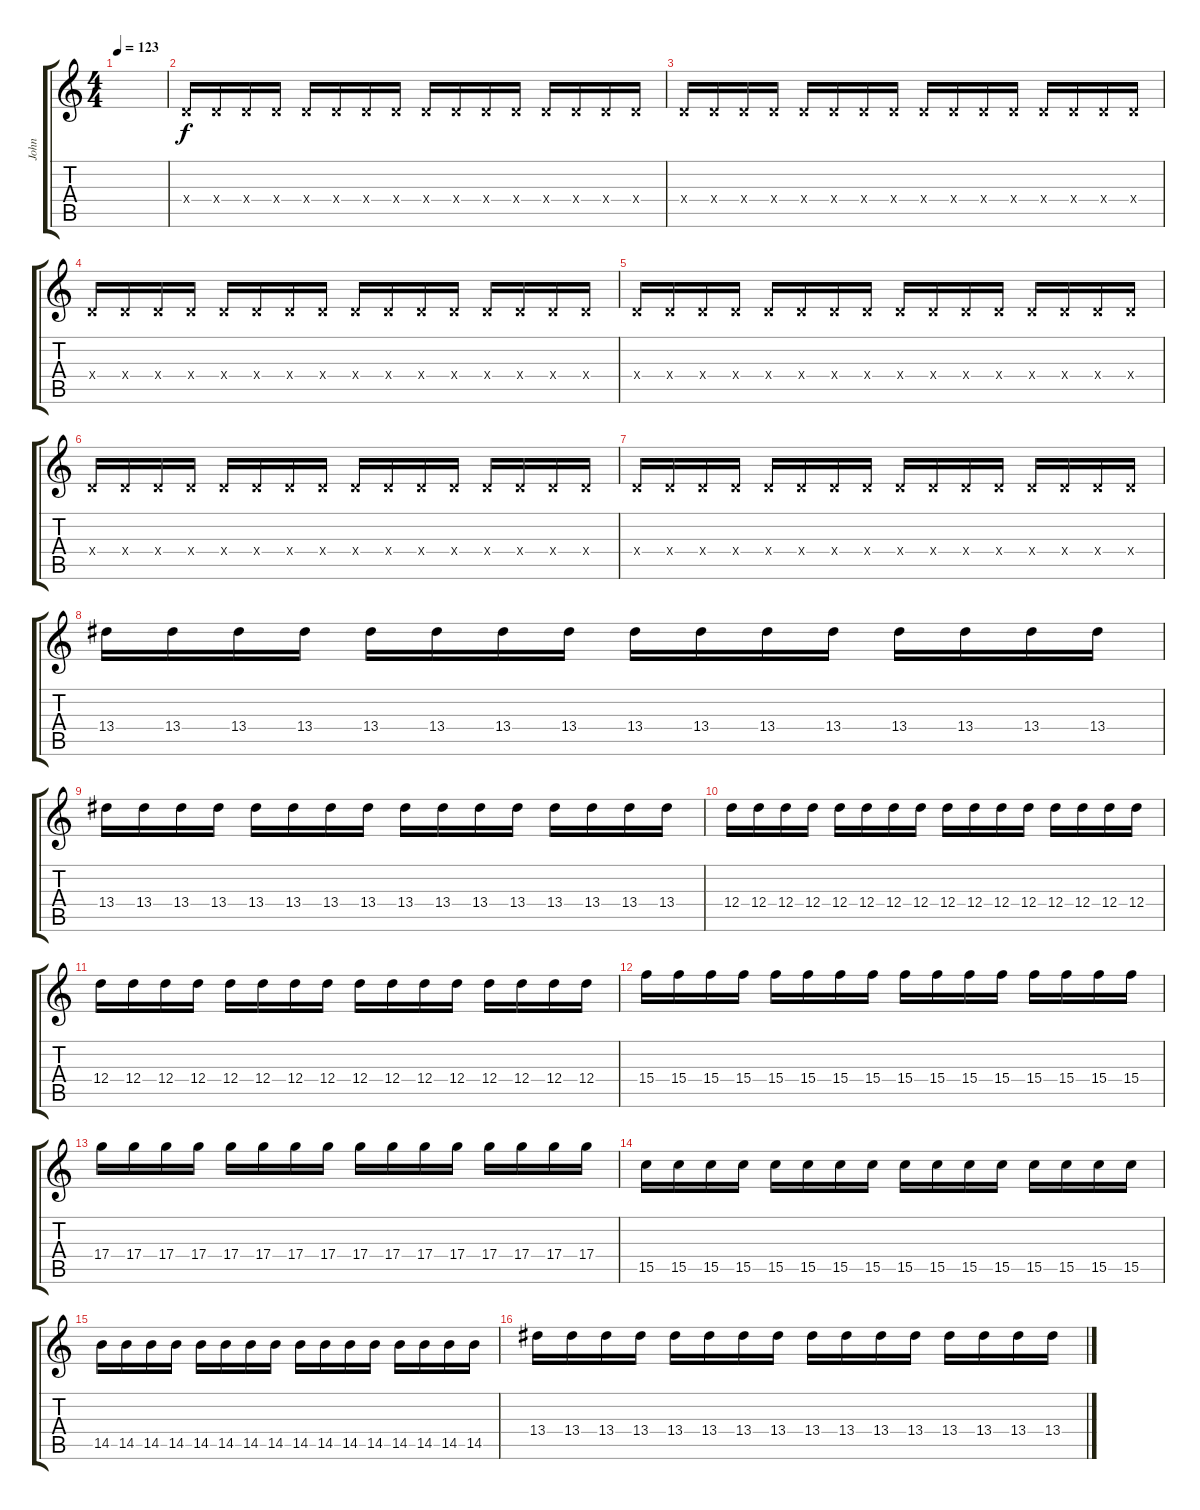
\track ("John" "John") {instrument electricguitarmuted}
\staff {score tabs}
\tuning (E4 B3 G3 D3 A2 E2) {hide}
\ts (4 4)
\tempo 123
\clef g2
\ks c
|
0.4{x}.16 0.4{x}.16 0.4{x}.16 0.4{x}.16 0.4{x}.16 0.4{x}.16 0.4{x}.16 0.4{x}.16 0.4{x}.16 0.4{x}.16 0.4{x}.16 0.4{x}.16 0.4{x}.16 0.4{x}.16 0.4{x}.16 0.4{x}.16 |
0.4{x}.16 0.4{x}.16 0.4{x}.16 0.4{x}.16 0.4{x}.16 0.4{x}.16 0.4{x}.16 0.4{x}.16 0.4{x}.16 0.4{x}.16 0.4{x}.16 0.4{x}.16 0.4{x}.16 0.4{x}.16 0.4{x}.16 0.4{x}.16 |
0.4{x}.16 0.4{x}.16 0.4{x}.16 0.4{x}.16 0.4{x}.16 0.4{x}.16 0.4{x}.16 0.4{x}.16 0.4{x}.16 0.4{x}.16 0.4{x}.16 0.4{x}.16 0.4{x}.16 0.4{x}.16 0.4{x}.16 0.4{x}.16 |
0.4{x}.16 0.4{x}.16 0.4{x}.16 0.4{x}.16 0.4{x}.16 0.4{x}.16 0.4{x}.16 0.4{x}.16 0.4{x}.16 0.4{x}.16 0.4{x}.16 0.4{x}.16 0.4{x}.16 0.4{x}.16 0.4{x}.16 0.4{x}.16 |
0.4{x}.16 0.4{x}.16 0.4{x}.16 0.4{x}.16 0.4{x}.16 0.4{x}.16 0.4{x}.16 0.4{x}.16 0.4{x}.16 0.4{x}.16 0.4{x}.16 0.4{x}.16 0.4{x}.16 0.4{x}.16 0.4{x}.16 0.4{x}.16 |
0.4{x}.16 0.4{x}.16 0.4{x}.16 0.4{x}.16 0.4{x}.16 0.4{x}.16 0.4{x}.16 0.4{x}.16 0.4{x}.16 0.4{x}.16 0.4{x}.16 0.4{x}.16 0.4{x}.16 0.4{x}.16 0.4{x}.16 0.4{x}.16 |
13.4.16 13.4.16 13.4.16 13.4.16 13.4.16 13.4.16 13.4.16 13.4.16 13.4.16 13.4.16 13.4.16 13.4.16 13.4.16 13.4.16 13.4.16 13.4.16 |
13.4.16 13.4.16 13.4.16 13.4.16 13.4.16 13.4.16 13.4.16 13.4.16 13.4.16 13.4.16 13.4.16 13.4.16 13.4.16 13.4.16 13.4.16 13.4.16 |
12.4.16 12.4.16 12.4.16 12.4.16 12.4.16 12.4.16 12.4.16 12.4.16 12.4.16 12.4.16 12.4.16 12.4.16 12.4.16 12.4.16 12.4.16 12.4.16 |
12.4.16 12.4.16 12.4.16 12.4.16 12.4.16 12.4.16 12.4.16 12.4.16 12.4.16 12.4.16 12.4.16 12.4.16 12.4.16 12.4.16 12.4.16 12.4.16 |
15.4.16 15.4.16 15.4.16 15.4.16 15.4.16 15.4.16 15.4.16 15.4.16 15.4.16 15.4.16 15.4.16 15.4.16 15.4.16 15.4.16 15.4.16 15.4.16 |
17.4.16 17.4.16 17.4.16 17.4.16 17.4.16 17.4.16 17.4.16 17.4.16 17.4.16 17.4.16 17.4.16 17.4.16 17.4.16 17.4.16 17.4.16 17.4.16 |
15.5.16 15.5.16 15.5.16 15.5.16 15.5.16 15.5.16 15.5.16 15.5.16 15.5.16 15.5.16 15.5.16 15.5.16 15.5.16 15.5.16 15.5.16 15.5.16 |
14.5.16 14.5.16 14.5.16 14.5.16 14.5.16 14.5.16 14.5.16 14.5.16 14.5.16 14.5.16 14.5.16 14.5.16 14.5.16 14.5.16 14.5.16 14.5.16 |
13.4.16 13.4.16 13.4.16 13.4.16 13.4.16 13.4.16 13.4.16 13.4.16 13.4.16 13.4.16 13.4.16 13.4.16 13.4.16 13.4.16 13.4.16 13.4.16
